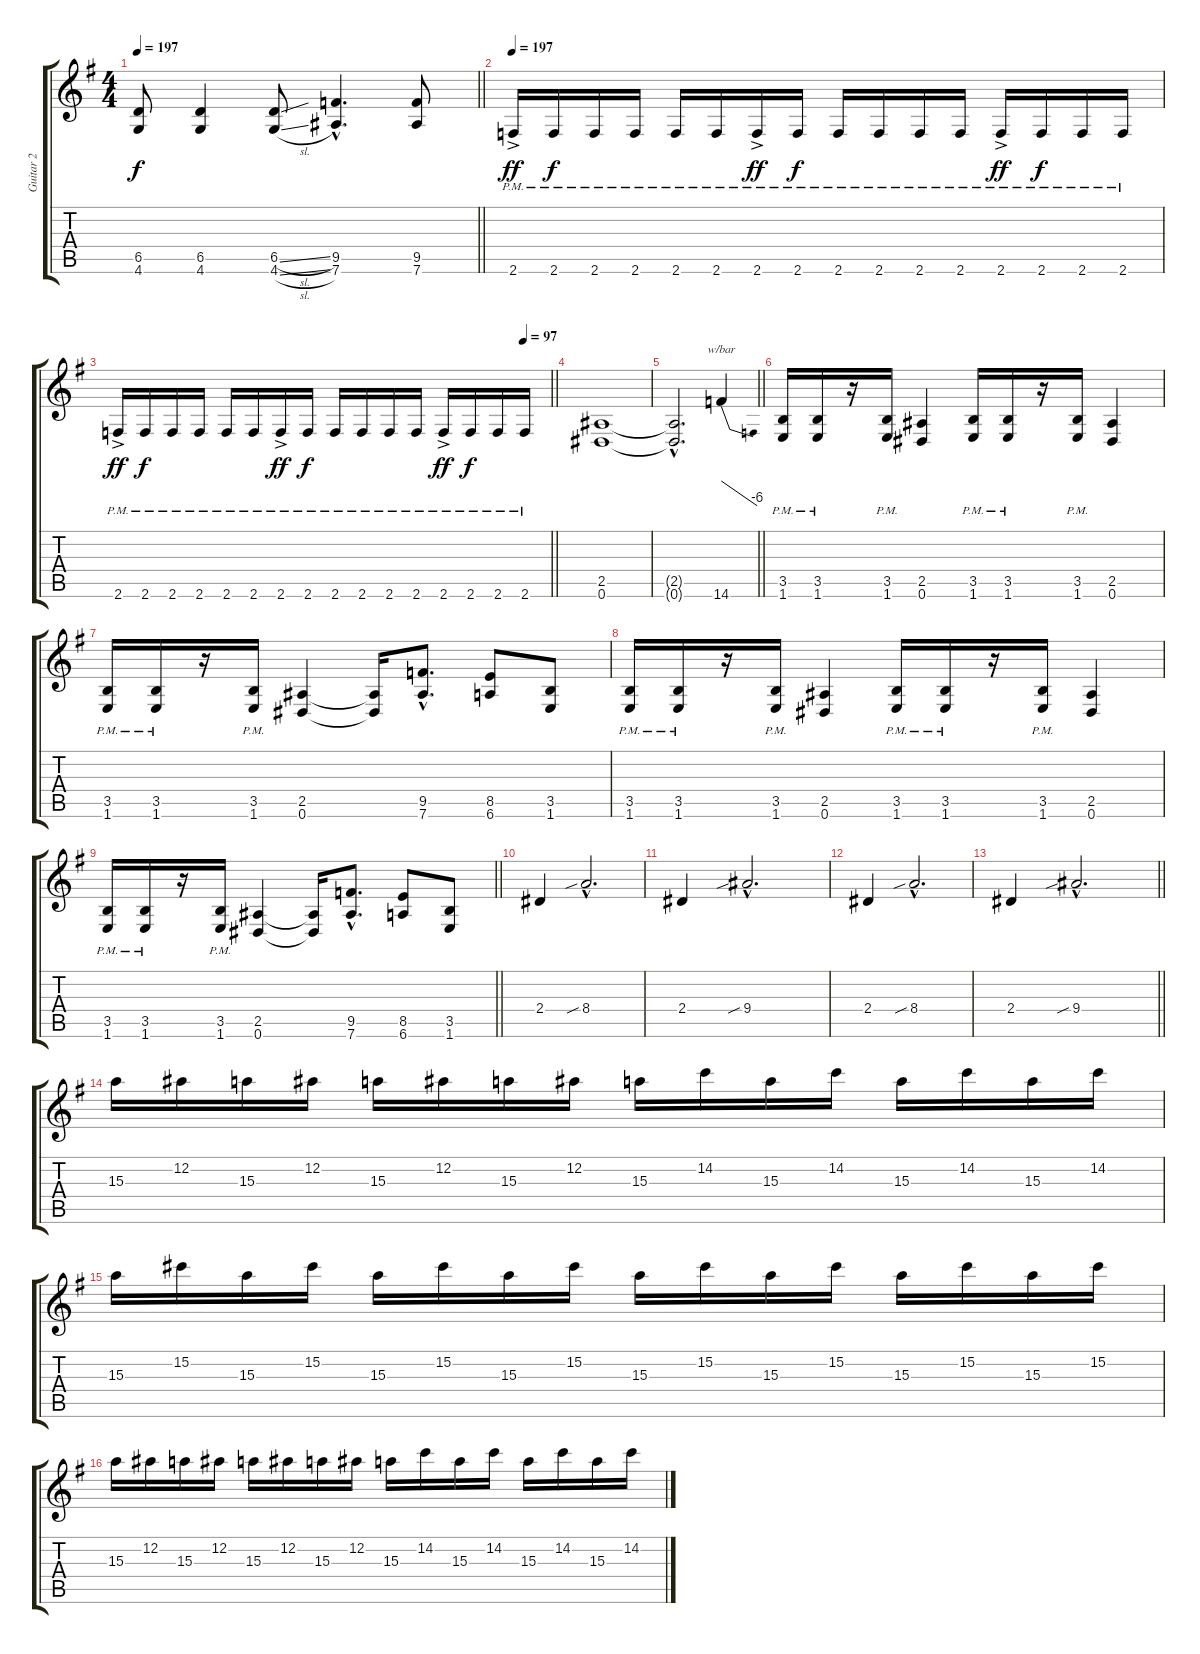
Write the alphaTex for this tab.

\track ("Guitar 2" "Guitar 2") {instrument overdrivenguitar}
\staff {score tabs}
\tuning (Eb4 Bb3 Gb3 Db3 Ab2 Eb2) {hide}
\ts (4 4)
\tempo 197
\clef g2
\barLineRight lightlight
\ks eminor
(6.5 4.6).8{dy f} (6.5 4.6).4 (6.5{sl} 4.6{sl}).8 (9.5{hac} 7.6{hac}).4{d} (9.5 7.6).8 |
\tempo 197
2.6{ac pm}.16{dy ff} 2.6{pm}.16{dy f} 2.6{pm}.16 2.6{pm}.16 2.6{pm}.16 2.6{pm}.16 2.6{ac pm}.16{dy ff} 2.6{pm}.16{dy f} 2.6{pm}.16 2.6{pm}.16 2.6{pm}.16 2.6{pm}.16 2.6{ac pm}.16{dy ff} 2.6{pm}.16{dy f} 2.6{pm}.16 2.6{pm}.16 |
\tempo (97 0.9375)
\barLineRight lightlight
2.6{ac pm}.16{dy ff} 2.6{pm}.16{dy f} 2.6{pm}.16 2.6{pm}.16 2.6{pm}.16 2.6{pm}.16 2.6{ac pm}.16{dy ff} 2.6{pm}.16{dy f} 2.6{pm}.16 2.6{pm}.16 2.6{pm}.16 2.6{pm}.16 2.6{ac pm}.16{dy ff} 2.6{pm}.16{dy f} 2.6{pm}.16 2.6{pm}.16 |
(2.5 0.6).1 |
\barLineRight lightlight
(2.5{hac t} 0.6{hac t}).2{d} 14.6.4{tbe (dive default 0 0 60 -24)} |
(3.5{pm} 1.6{pm}).16 (3.5{pm} 1.6{pm}).16 r.16 (3.5{pm} 1.6{pm}).16 (2.5 0.6).4 (3.5{pm} 1.6{pm}).16 (3.5{pm} 1.6{pm}).16 r.16 (3.5{pm} 1.6{pm}).16 (2.5 0.6).4 |
(3.5{pm} 1.6{pm}).16 (3.5{pm} 1.6{pm}).16 r.16 (3.5{pm} 1.6{pm}).16 (2.5 0.6).4 (2.5{t} 0.6{t}).16 (9.5{hac} 7.6{hac}).8{d} (8.5 6.6).8 (3.5 1.6).8 |
(3.5{pm} 1.6{pm}).16 (3.5{pm} 1.6{pm}).16 r.16 (3.5{pm} 1.6{pm}).16 (2.5 0.6).4 (3.5{pm} 1.6{pm}).16 (3.5{pm} 1.6{pm}).16 r.16 (3.5{pm} 1.6{pm}).16 (2.5 0.6).4 |
\barLineRight lightlight
(3.5{pm} 1.6{pm}).16 (3.5{pm} 1.6{pm}).16 r.16 (3.5{pm} 1.6{pm}).16 (2.5 0.6).4 (2.5{t} 0.6{t}).16 (9.5{hac} 7.6{hac}).8{d} (8.5 6.6).8 (3.5 1.6).8 |
2.4.4 8.4{sib hac}.2{d} |
2.4.4 9.4{sib hac}.2{d} |
2.4.4 8.4{sib hac}.2{d} |
\barLineRight lightlight
2.4.4 9.4{sib hac}.2{d} |
15.3.16 12.2.16 15.3.16 12.2.16 15.3.16 12.2.16 15.3.16 12.2.16 15.3.16 14.2.16 15.3.16 14.2.16 15.3.16 14.2.16 15.3.16 14.2.16 |
15.3.16 15.2.16 15.3.16 15.2.16 15.3.16 15.2.16 15.3.16 15.2.16 15.3.16 15.2.16 15.3.16 15.2.16 15.3.16 15.2.16 15.3.16 15.2.16 |
15.3.16 12.2.16 15.3.16 12.2.16 15.3.16 12.2.16 15.3.16 12.2.16 15.3.16 14.2.16 15.3.16 14.2.16 15.3.16 14.2.16 15.3.16 14.2.16
